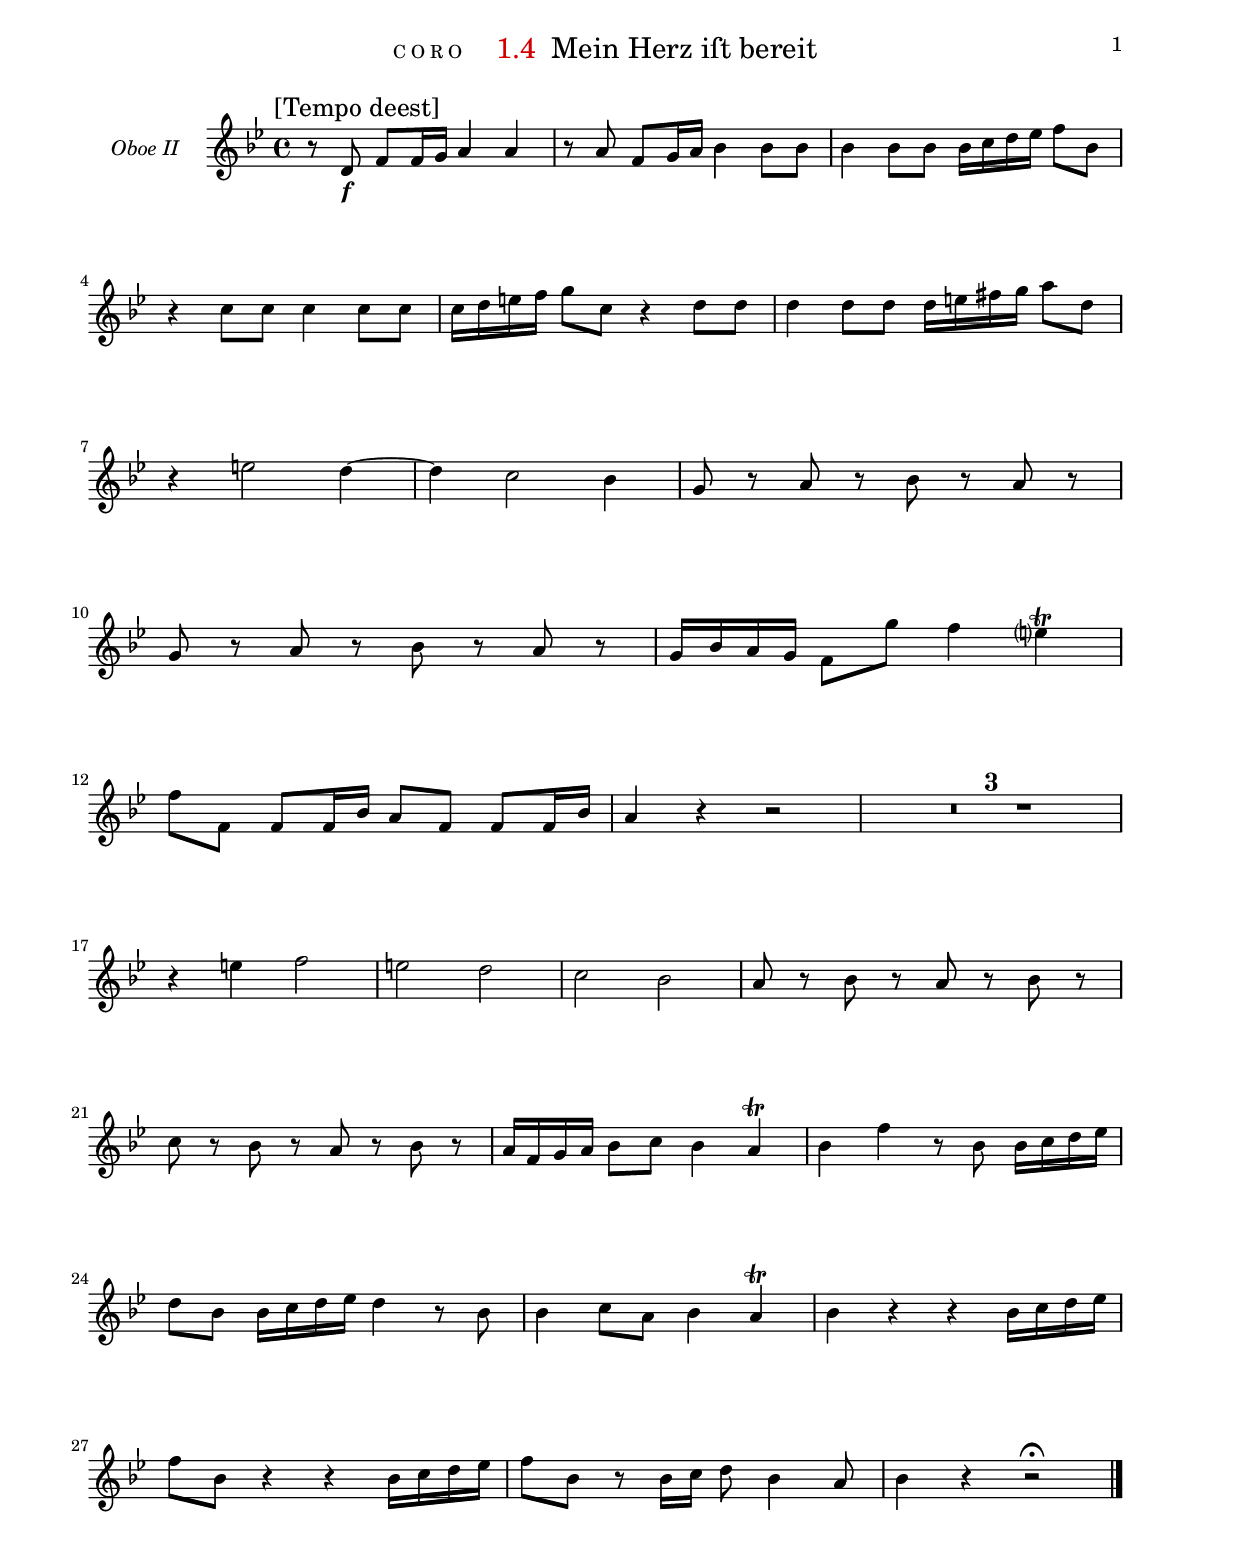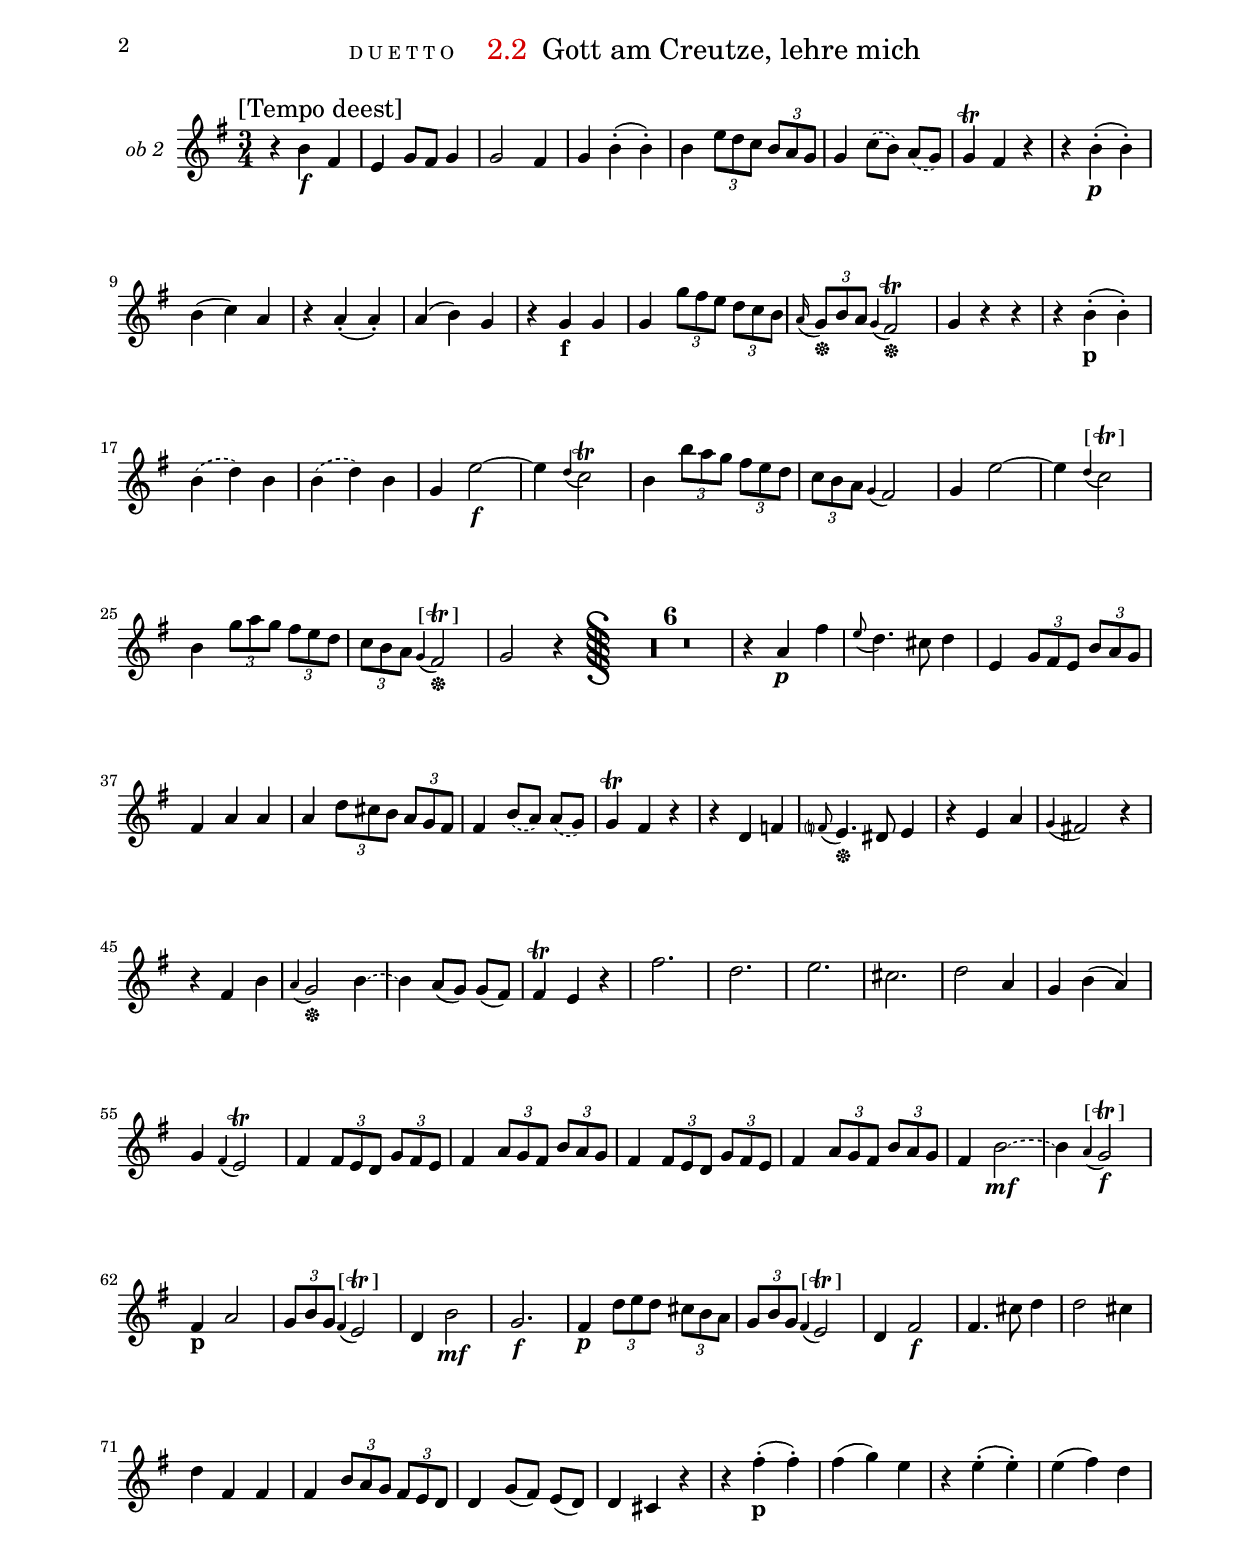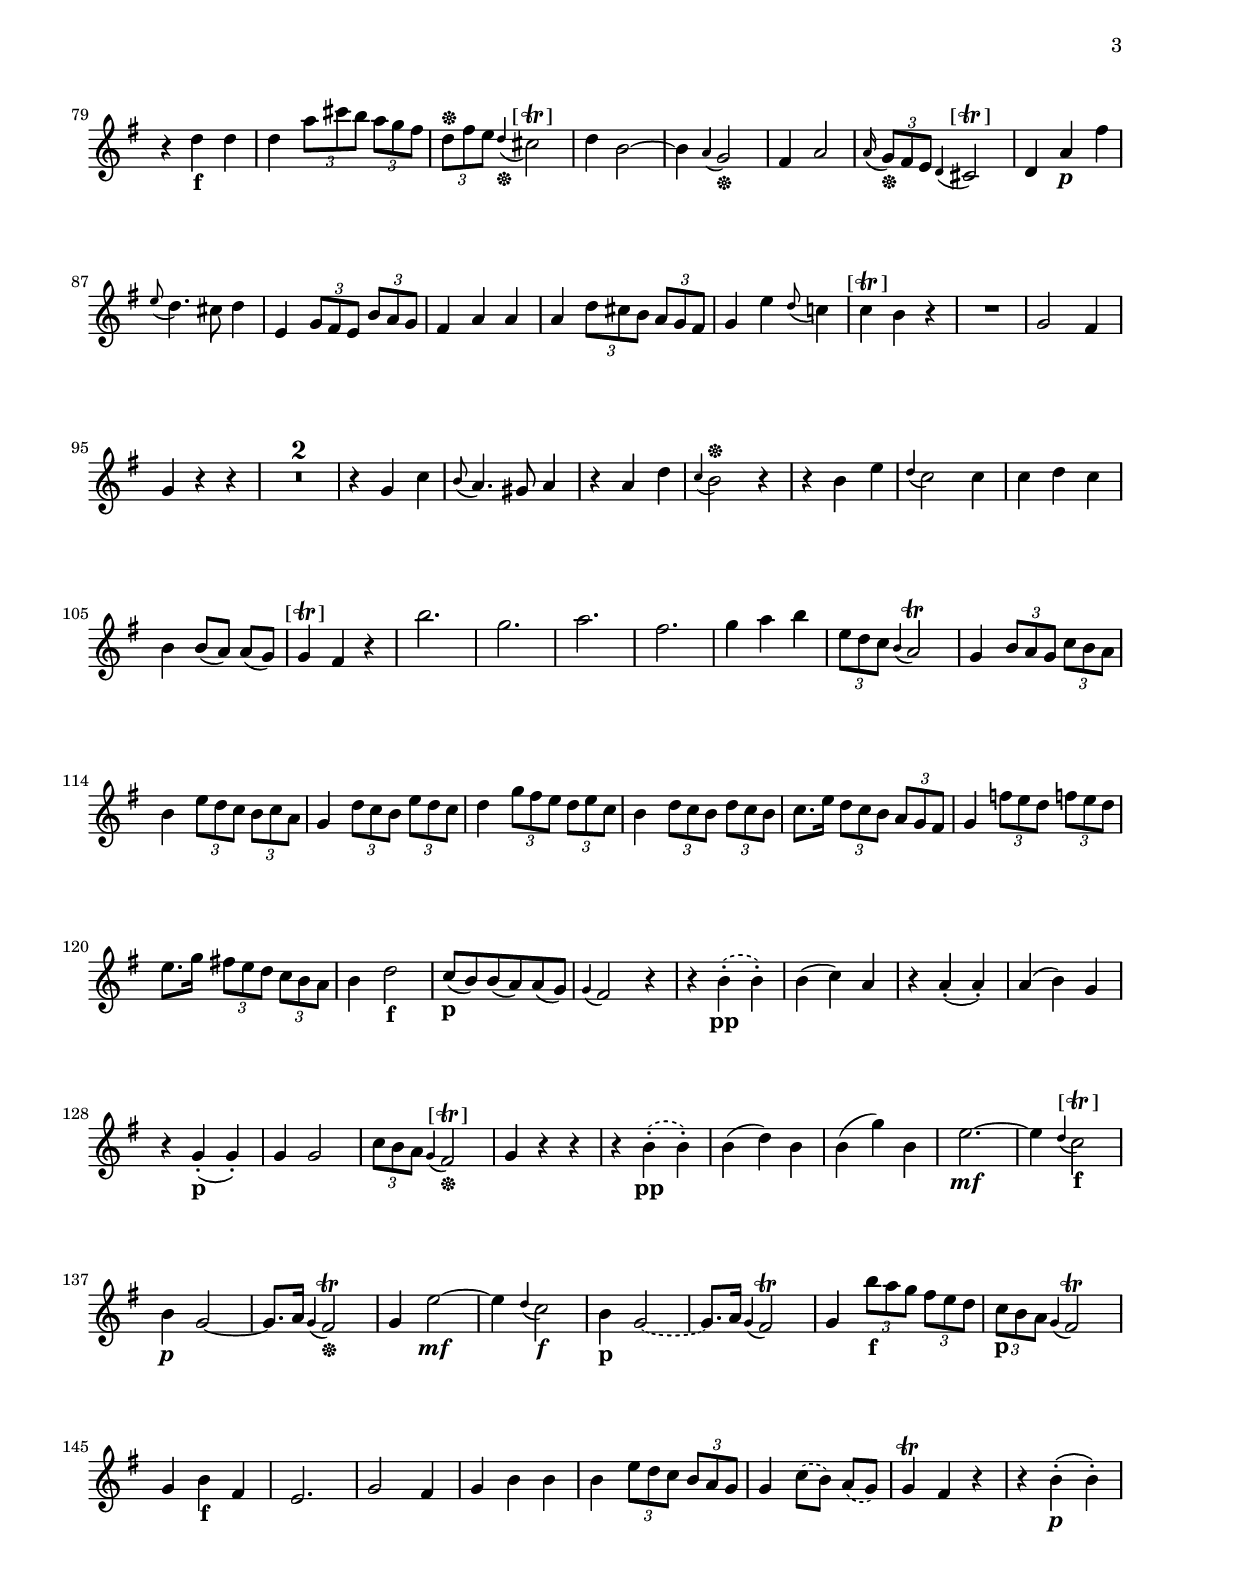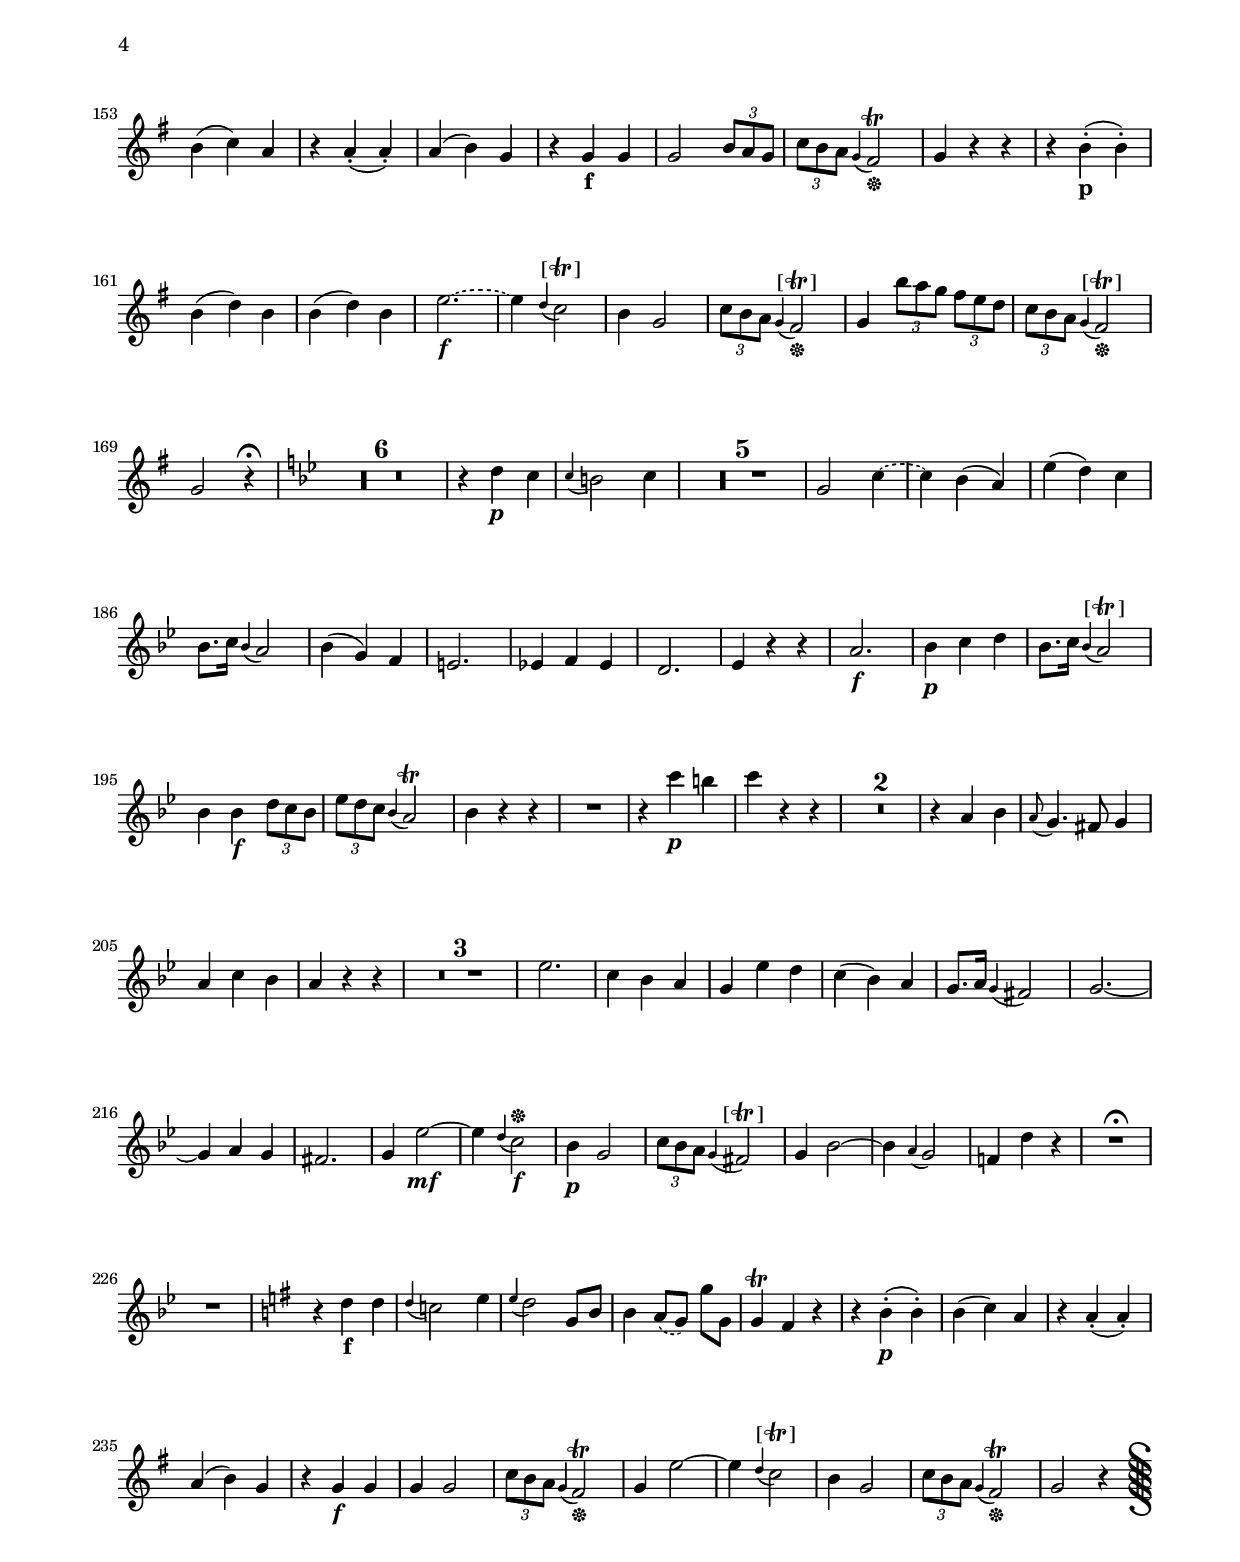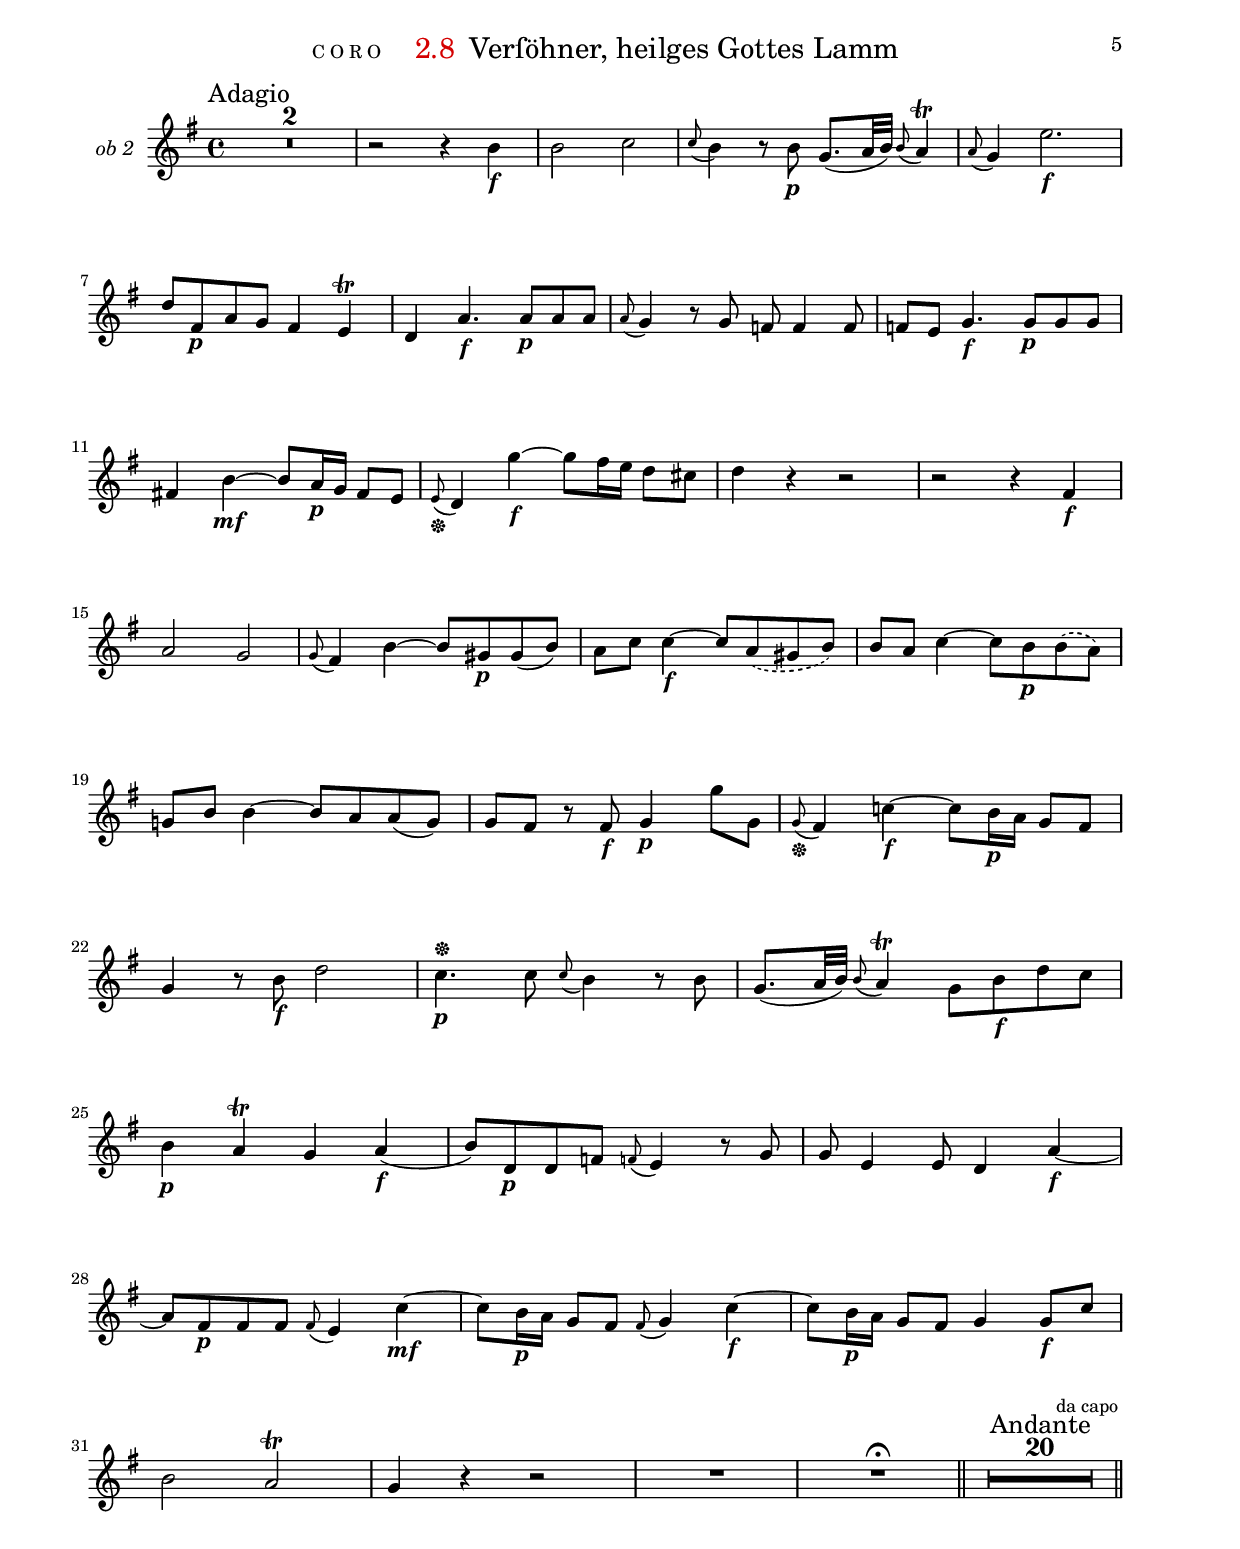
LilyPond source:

\version "2.22.0"

\include "../definitions.ly"

\paper {
  indent = 1\cm
  top-margin = 1.5\cm
  system-separator-markup = ##f
  system-system-spacing =
    #'((basic-distance . 18)
       (minimum-distance . 18)
       (padding . -100)
       (stretchability . 0))

  top-system-spacing =
    #'((basic-distance . 12)
       (minimum-distance . 12)
       (padding . -100)
       (stretchability . 0))

  top-markup-spacing =
    #'((basic-distance . 0)
       (minimum-distance . 0)
       (padding . -100)
       (stretchability . 0))

  markup-system-spacing =
    #'((basic-distance . 12)
       (minimum-distance . 12)
       (padding . -100)
       (stretchability . 0))

  systems-per-page = #9
}

#(set-global-staff-size 17.82)

\layout {
  \context {
    \Staff
    instrumentName = "ob 2"
  }
}

\book {
  \bookpart {
    \header {
      genre = "C O R O"
      number = "1.4"
      title = "Mein Herz iſt bereit"
    }
    \paper { indent = 2\cm }
    \score {
      <<
        \new Staff {
          \set Staff.instrumentName = "Oboe II"
          \MeinHerzOboeII
        }
      >>
    }
  }
  \bookpart {
    \header {
      genre = "D U E T T O"
      number = "2.2"
      title = "Gott am Creutze, lehre mich"
    }
    \score {
      <<
        \new Staff { \GottAmOboeII }
      >>
    }
  }
  \bookpart {
    \header {
      genre = "C O R O"
      number = "2.8"
      title = "Verſöhner, heilges Gottes Lamm"
    }
    \score {
      <<
        \new Staff { \VersoehnerOboeII }
      >>
    }
  }
}
